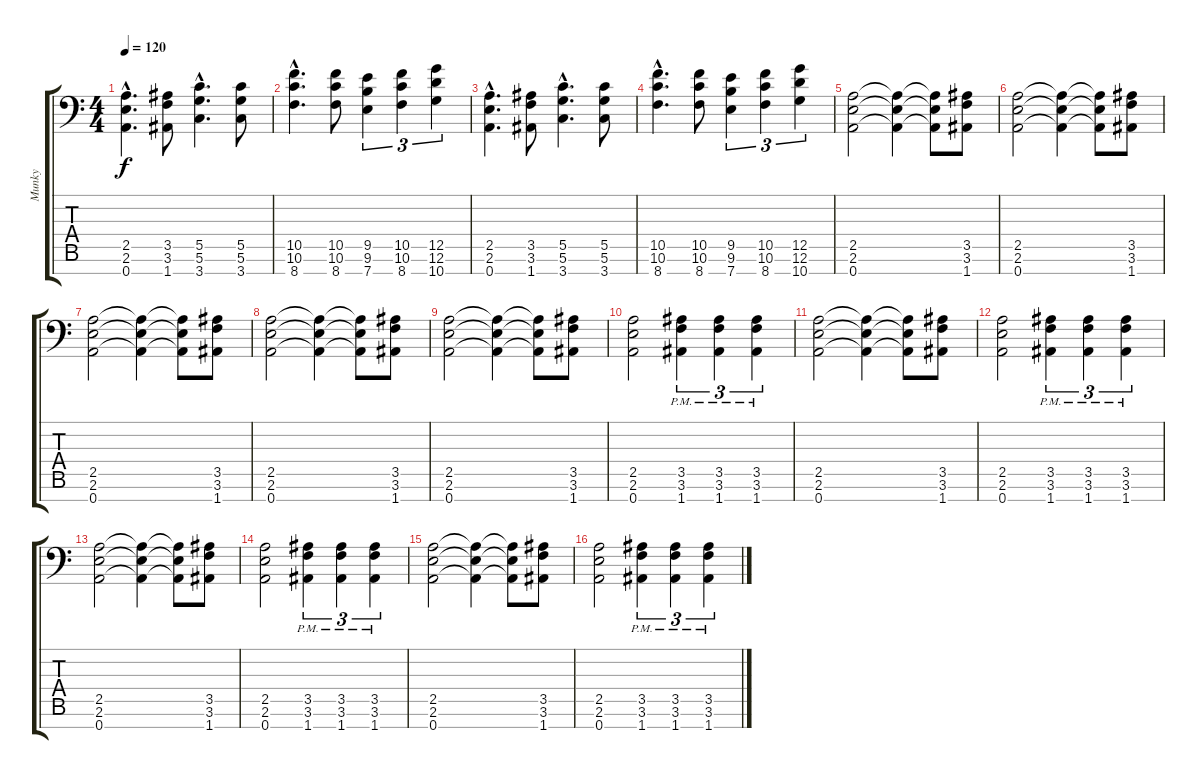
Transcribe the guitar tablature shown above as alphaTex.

\track ("Munky" "Munky") {instrument distortionguitar}
\staff {score tabs}
\tuning (D4 A3 F3 C3 G2 D2 A1) {hide}
\ts (4 4)
\tempo 120
\clef f4
\ks c
(2.5{hac} 2.6{hac} 0.7{hac}).4{d dy f} (3.5 3.6 1.7).8 (5.5{hac} 5.6{hac} 3.7{hac}).4{d} (5.5 5.6 3.7).8 |
(10.5{hac} 10.6{hac} 8.7{hac}).4{d} (10.5 10.6 8.7).8 (9.5 9.6 7.7).4{tu (3 2)} (10.5 10.6 8.7).4{tu (3 2)} (12.5 12.6 10.7).4{tu (3 2)} |
(2.5{hac} 2.6{hac} 0.7{hac}).4{d} (3.5 3.6 1.7).8 (5.5{hac} 5.6{hac} 3.7{hac}).4{d} (5.5 5.6 3.7).8 |
(10.5{hac} 10.6{hac} 8.7{hac}).4{d} (10.5 10.6 8.7).8 (9.5 9.6 7.7).4{tu (3 2)} (10.5 10.6 8.7).4{tu (3 2)} (12.5 12.6 10.7).4{tu (3 2)} |
(2.5 2.6 0.7).2 (2.5{t} 2.6{t} 0.7{t}).4 (2.5{t} 2.6{t} 0.7{t}).8 (3.5 3.6 1.7).8 |
(2.5 2.6 0.7).2 (2.5{t} 2.6{t} 0.7{t}).4 (2.5{t} 2.6{t} 0.7{t}).8 (3.5 3.6 1.7).8 |
(2.5 2.6 0.7).2 (2.5{t} 2.6{t} 0.7{t}).4 (2.5{t} 2.6{t} 0.7{t}).8 (3.5 3.6 1.7).8 |
(2.5 2.6 0.7).2 (2.5{t} 2.6{t} 0.7{t}).4 (2.5{t} 2.6{t} 0.7{t}).8 (3.5 3.6 1.7).8 |
(2.5 2.6 0.7).2 (2.5{t} 2.6{t} 0.7{t}).4 (2.5{t} 2.6{t} 0.7{t}).8 (3.5 3.6 1.7).8 |
(2.5 2.6 0.7).2 (3.5{pm} 3.6{pm} 1.7{pm}).4{tu (3 2)} (3.5{pm} 3.6{pm} 1.7{pm}).4{tu (3 2)} (3.5{pm} 3.6{pm} 1.7{pm}).4{tu (3 2)} |
(2.5 2.6 0.7).2 (2.5{t} 2.6{t} 0.7{t}).4 (2.5{t} 2.6{t} 0.7{t}).8 (3.5 3.6 1.7).8 |
(2.5 2.6 0.7).2 (3.5{pm} 3.6{pm} 1.7{pm}).4{tu (3 2)} (3.5{pm} 3.6{pm} 1.7{pm}).4{tu (3 2)} (3.5{pm} 3.6{pm} 1.7{pm}).4{tu (3 2)} |
(2.5 2.6 0.7).2 (2.5{t} 2.6{t} 0.7{t}).4 (2.5{t} 2.6{t} 0.7{t}).8 (3.5 3.6 1.7).8 |
(2.5 2.6 0.7).2 (3.5{pm} 3.6{pm} 1.7{pm}).4{tu (3 2)} (3.5{pm} 3.6{pm} 1.7{pm}).4{tu (3 2)} (3.5{pm} 3.6{pm} 1.7{pm}).4{tu (3 2)} |
(2.5 2.6 0.7).2 (2.5{t} 2.6{t} 0.7{t}).4 (2.5{t} 2.6{t} 0.7{t}).8 (3.5 3.6 1.7).8 |
(2.5 2.6 0.7).2 (3.5{pm} 3.6{pm} 1.7{pm}).4{tu (3 2)} (3.5{pm} 3.6{pm} 1.7{pm}).4{tu (3 2)} (3.5{pm} 3.6{pm} 1.7{pm}).4{tu (3 2)}
